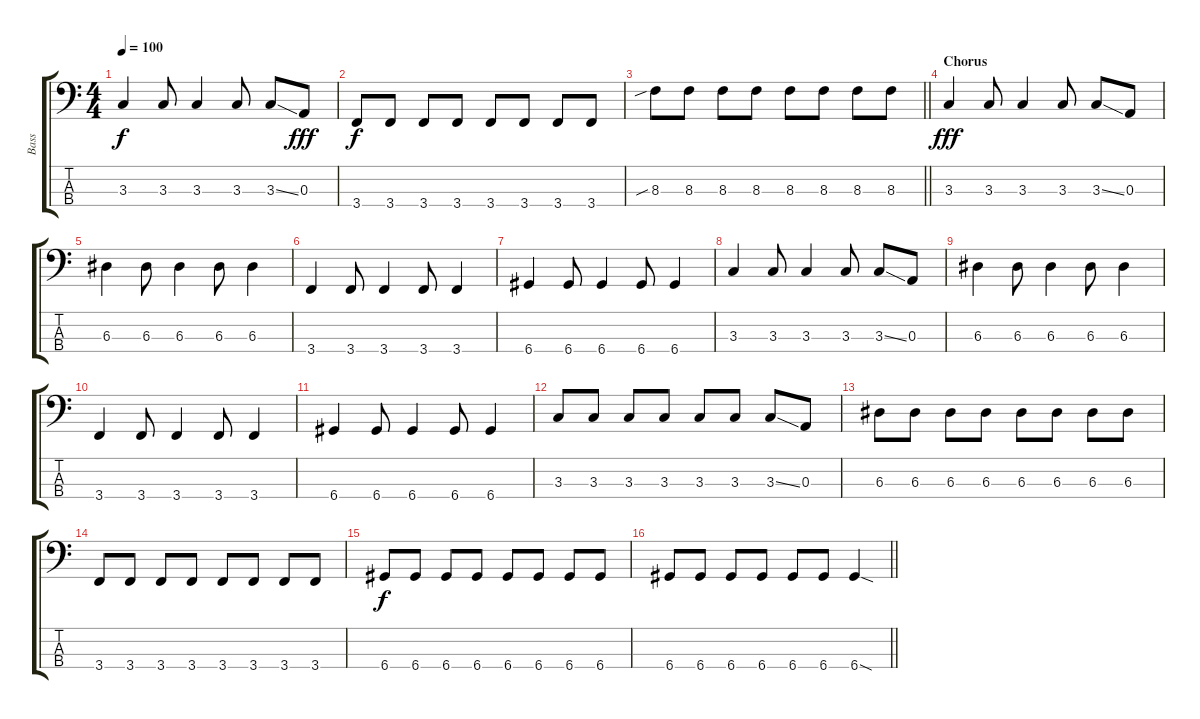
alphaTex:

\track ("Bass" "Bass") {instrument electricbasspick}
\staff {score tabs}
\tuning (G2 D2 A1 D1) {hide}
\ts (4 4)
\tempo 100
\clef f4
\ks c
3.3.4{dy f} 3.3.8 3.3.4 3.3.8 3.3{ss}.8 0.3.8{dy fff} |
3.4.8{dy f} 3.4.8 3.4.8 3.4.8 3.4.8 3.4.8 3.4.8 3.4.8 |
\barLineRight lightlight
8.3{sib}.8 8.3.8 8.3.8 8.3.8 8.3.8 8.3.8 8.3.8 8.3.8 |
\section ("" "Chorus")
3.3.4{dy fff} 3.3.8 3.3.4 3.3.8 3.3{ss}.8 0.3.8 |
6.3.4 6.3.8 6.3.4 6.3.8 6.3.4 |
3.4.4 3.4.8 3.4.4 3.4.8 3.4.4 |
6.4.4 6.4.8 6.4.4 6.4.8 6.4.4 |
3.3.4 3.3.8 3.3.4 3.3.8 3.3{ss}.8 0.3.8 |
6.3.4 6.3.8 6.3.4 6.3.8 6.3.4 |
3.4.4 3.4.8 3.4.4 3.4.8 3.4.4 |
6.4.4 6.4.8 6.4.4 6.4.8 6.4.4 |
3.3.8 3.3.8 3.3.8 3.3.8 3.3.8 3.3.8 3.3{ss}.8 0.3.8 |
6.3.8 6.3.8 6.3.8 6.3.8 6.3.8 6.3.8 6.3.8 6.3.8 |
3.4.8 3.4.8 3.4.8 3.4.8 3.4.8 3.4.8 3.4.8 3.4.8 |
6.4.8{dy f} 6.4.8 6.4.8 6.4.8 6.4.8 6.4.8 6.4.8 6.4.8 |
\barLineRight lightlight
6.4.8 6.4.8 6.4.8 6.4.8 6.4.8 6.4.8 6.4{sod}.4
